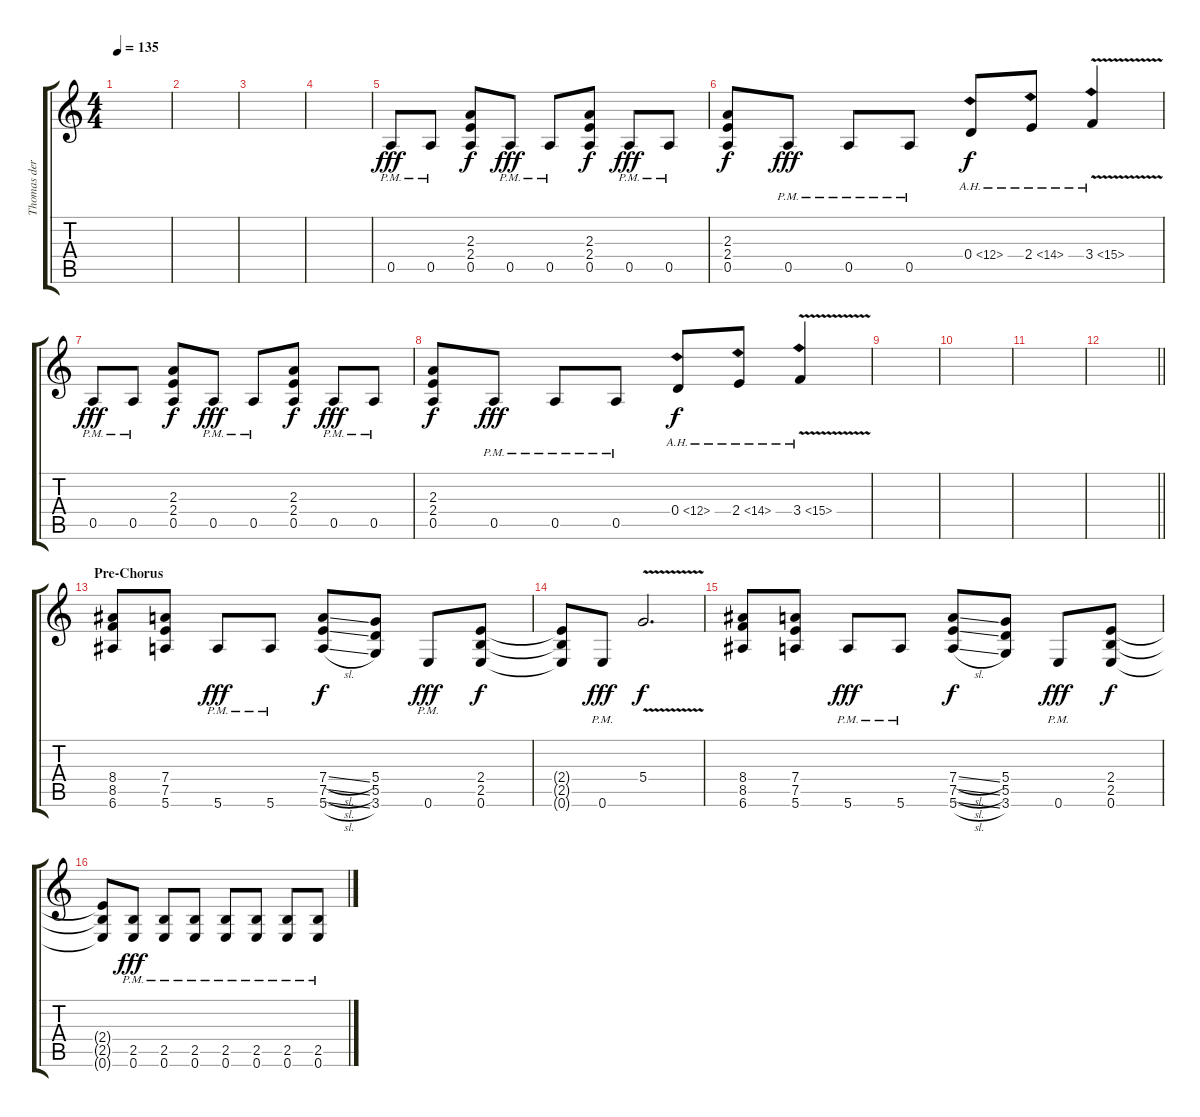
\track ("Thomas der Münzer" "Thomas der") {instrument distortionguitar}
\staff {score tabs}
\tuning (E4 B3 G3 D3 A2 E2) {hide}
\ts (4 4)
\tempo 135
\clef g2
\ks c
|
|
|
|
0.5{pm}.8{dy fff} 0.5{pm}.8 (2.3 2.4 0.5).8{dy f} 0.5{pm}.8{dy fff} 0.5{pm}.8 (2.3 2.4 0.5).8{dy f} 0.5{pm}.8{dy fff} 0.5{pm}.8 |
(2.3 2.4 0.5).8{dy f} 0.5{pm}.8{dy fff} 0.5{pm}.8 0.5{pm}.8 0.4{ah 12}.8{dy f} 2.4{ah 12}.8 3.4{ah 12 v}.4 |
0.5{pm}.8{dy fff} 0.5{pm}.8 (2.3 2.4 0.5).8{dy f} 0.5{pm}.8{dy fff} 0.5{pm}.8 (2.3 2.4 0.5).8{dy f} 0.5{pm}.8{dy fff} 0.5{pm}.8 |
(2.3 2.4 0.5).8{dy f} 0.5{pm}.8{dy fff} 0.5{pm}.8 0.5{pm}.8 0.4{ah 12}.8{dy f} 2.4{ah 12}.8 3.4{ah 12 v}.4 |
|
|
|
\barLineRight lightlight
|
\section ("" "Pre-Chorus")
(8.4 8.5 6.6).8 (7.4 7.5 5.6).8 5.6{pm}.8{dy fff} 5.6{pm}.8 (7.4{sl} 7.5{sl} 5.6{sl}).8{dy f} (5.4 5.5 3.6).8 0.6{pm}.8{dy fff} (2.4 2.5 0.6).8{dy f} |
(2.4{t} 2.5{t} 0.6{t}).8 0.6{pm}.8{dy fff} 5.4{v}.2{d dy f} |
(8.4 8.5 6.6).8 (7.4 7.5 5.6).8 5.6{pm}.8{dy fff} 5.6{pm}.8 (7.4{sl} 7.5{sl} 5.6{sl}).8{dy f} (5.4 5.5 3.6).8 0.6{pm}.8{dy fff} (2.4 2.5 0.6).8{dy f} |
(2.4{t} 2.5{t} 0.6{t}).8 (2.5{pm} 0.6{pm}).8{dy fff} (2.5{pm} 0.6{pm}).8 (2.5{pm} 0.6{pm}).8 (2.5{pm} 0.6{pm}).8 (2.5{pm} 0.6{pm}).8 (2.5{pm} 0.6{pm}).8 (2.5{pm} 0.6{pm}).8
